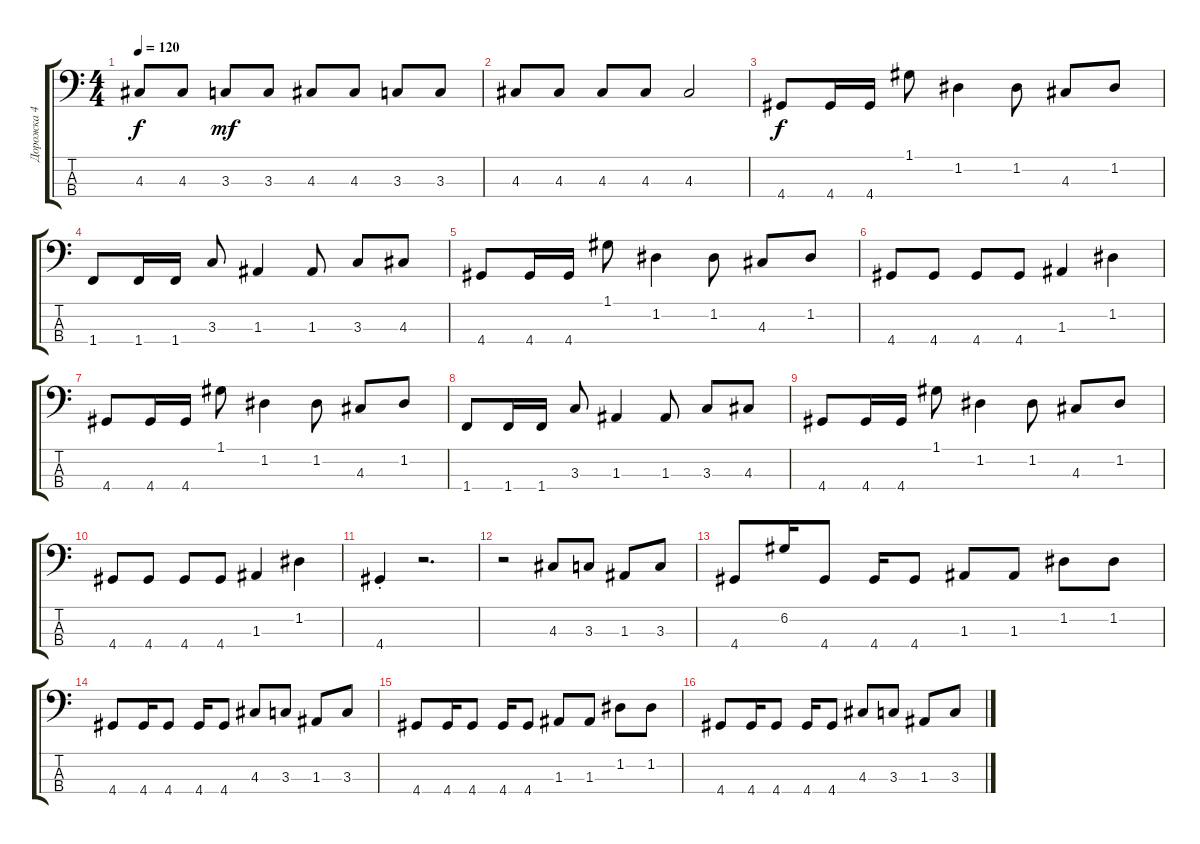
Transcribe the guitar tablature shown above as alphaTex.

\track ("Дорожка 4" "Дорожка 4") {instrument electricbassfinger}
\staff {score tabs}
\tuning (G2 D2 A1 E1) {hide}
\ts (4 4)
\tempo 120
\clef f4
\ks c
4.3.8{dy f} 4.3.8 3.3.8{dy mf} 3.3.8 4.3.8 4.3.8 3.3.8 3.3.8 |
4.3.8 4.3.8 4.3.8 4.3.8 4.3.2 |
4.4.8{dy f} 4.4.16 4.4.16 1.1.8 1.2.4 1.2.8 4.3.8 1.2.8 |
1.4.8 1.4.16 1.4.16 3.3.8 1.3.4 1.3.8 3.3.8 4.3.8 |
4.4.8 4.4.16 4.4.16 1.1.8 1.2.4 1.2.8 4.3.8 1.2.8 |
4.4.8 4.4.8 4.4.8 4.4.8 1.3.4 1.2.4 |
4.4.8 4.4.16 4.4.16 1.1.8 1.2.4 1.2.8 4.3.8 1.2.8 |
1.4.8 1.4.16 1.4.16 3.3.8 1.3.4 1.3.8 3.3.8 4.3.8 |
4.4.8 4.4.16 4.4.16 1.1.8 1.2.4 1.2.8 4.3.8 1.2.8 |
4.4.8 4.4.8 4.4.8 4.4.8 1.3.4 1.2.4 |
4.4{st}.4 r.2{d} |
r.2 4.3.8 3.3.8 1.3.8 3.3.8 |
4.4.8 6.2.16 4.4.8 4.4.16 4.4.8 1.3.8 1.3.8 1.2.8 1.2.8 |
4.4.8 4.4.16 4.4.8 4.4.16 4.4.8 4.3.8 3.3.8 1.3.8 3.3.8 |
4.4.8 4.4.16 4.4.8 4.4.16 4.4.8 1.3.8 1.3.8 1.2.8 1.2.8 |
4.4.8 4.4.16 4.4.8 4.4.16 4.4.8 4.3.8 3.3.8 1.3.8 3.3.8
